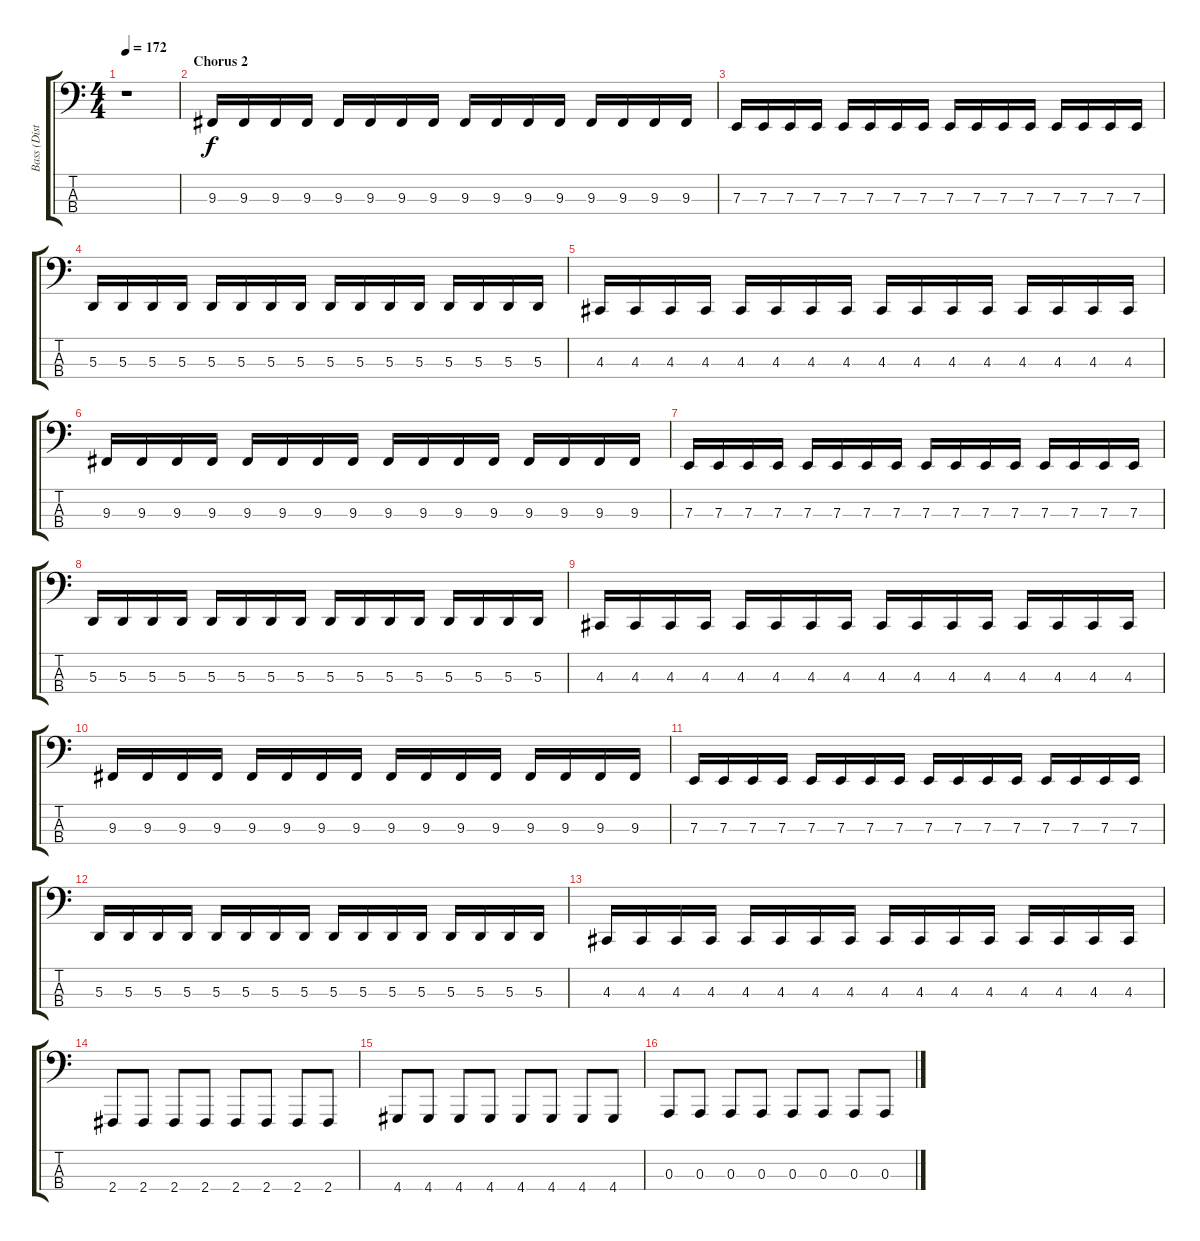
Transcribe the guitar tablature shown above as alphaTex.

\track ("Bass (Distorsion sound) - Drew Roulette" "Bass (Dist") {instrument lead8bassandlead}
\staff {score tabs}
\tuning (G2 D2 A1 E1) {hide}
\ts (4 4)
\tempo 172
\clef f4
\ks c
r.1{dy f} |
\section ("" "Chorus 2")
9.3.16 9.3.16 9.3.16 9.3.16 9.3.16 9.3.16 9.3.16 9.3.16 9.3.16 9.3.16 9.3.16 9.3.16 9.3.16 9.3.16 9.3.16 9.3.16 |
7.3.16 7.3.16 7.3.16 7.3.16 7.3.16 7.3.16 7.3.16 7.3.16 7.3.16 7.3.16 7.3.16 7.3.16 7.3.16 7.3.16 7.3.16 7.3.16 |
5.3.16 5.3.16 5.3.16 5.3.16 5.3.16 5.3.16 5.3.16 5.3.16 5.3.16 5.3.16 5.3.16 5.3.16 5.3.16 5.3.16 5.3.16 5.3.16 |
4.3.16 4.3.16 4.3.16 4.3.16 4.3.16 4.3.16 4.3.16 4.3.16 4.3.16 4.3.16 4.3.16 4.3.16 4.3.16 4.3.16 4.3.16 4.3.16 |
9.3.16 9.3.16 9.3.16 9.3.16 9.3.16 9.3.16 9.3.16 9.3.16 9.3.16 9.3.16 9.3.16 9.3.16 9.3.16 9.3.16 9.3.16 9.3.16 |
7.3.16 7.3.16 7.3.16 7.3.16 7.3.16 7.3.16 7.3.16 7.3.16 7.3.16 7.3.16 7.3.16 7.3.16 7.3.16 7.3.16 7.3.16 7.3.16 |
5.3.16 5.3.16 5.3.16 5.3.16 5.3.16 5.3.16 5.3.16 5.3.16 5.3.16 5.3.16 5.3.16 5.3.16 5.3.16 5.3.16 5.3.16 5.3.16 |
4.3.16 4.3.16 4.3.16 4.3.16 4.3.16 4.3.16 4.3.16 4.3.16 4.3.16 4.3.16 4.3.16 4.3.16 4.3.16 4.3.16 4.3.16 4.3.16 |
9.3.16 9.3.16 9.3.16 9.3.16 9.3.16 9.3.16 9.3.16 9.3.16 9.3.16 9.3.16 9.3.16 9.3.16 9.3.16 9.3.16 9.3.16 9.3.16 |
7.3.16 7.3.16 7.3.16 7.3.16 7.3.16 7.3.16 7.3.16 7.3.16 7.3.16 7.3.16 7.3.16 7.3.16 7.3.16 7.3.16 7.3.16 7.3.16 |
5.3.16 5.3.16 5.3.16 5.3.16 5.3.16 5.3.16 5.3.16 5.3.16 5.3.16 5.3.16 5.3.16 5.3.16 5.3.16 5.3.16 5.3.16 5.3.16 |
4.3.16 4.3.16 4.3.16 4.3.16 4.3.16 4.3.16 4.3.16 4.3.16 4.3.16 4.3.16 4.3.16 4.3.16 4.3.16 4.3.16 4.3.16 4.3.16 |
2.4.8 2.4.8 2.4.8 2.4.8 2.4.8 2.4.8 2.4.8 2.4.8 |
4.4.8 4.4.8 4.4.8 4.4.8 4.4.8 4.4.8 4.4.8 4.4.8 |
0.3.8 0.3.8 0.3.8 0.3.8 0.3.8 0.3.8 0.3.8 0.3.8
